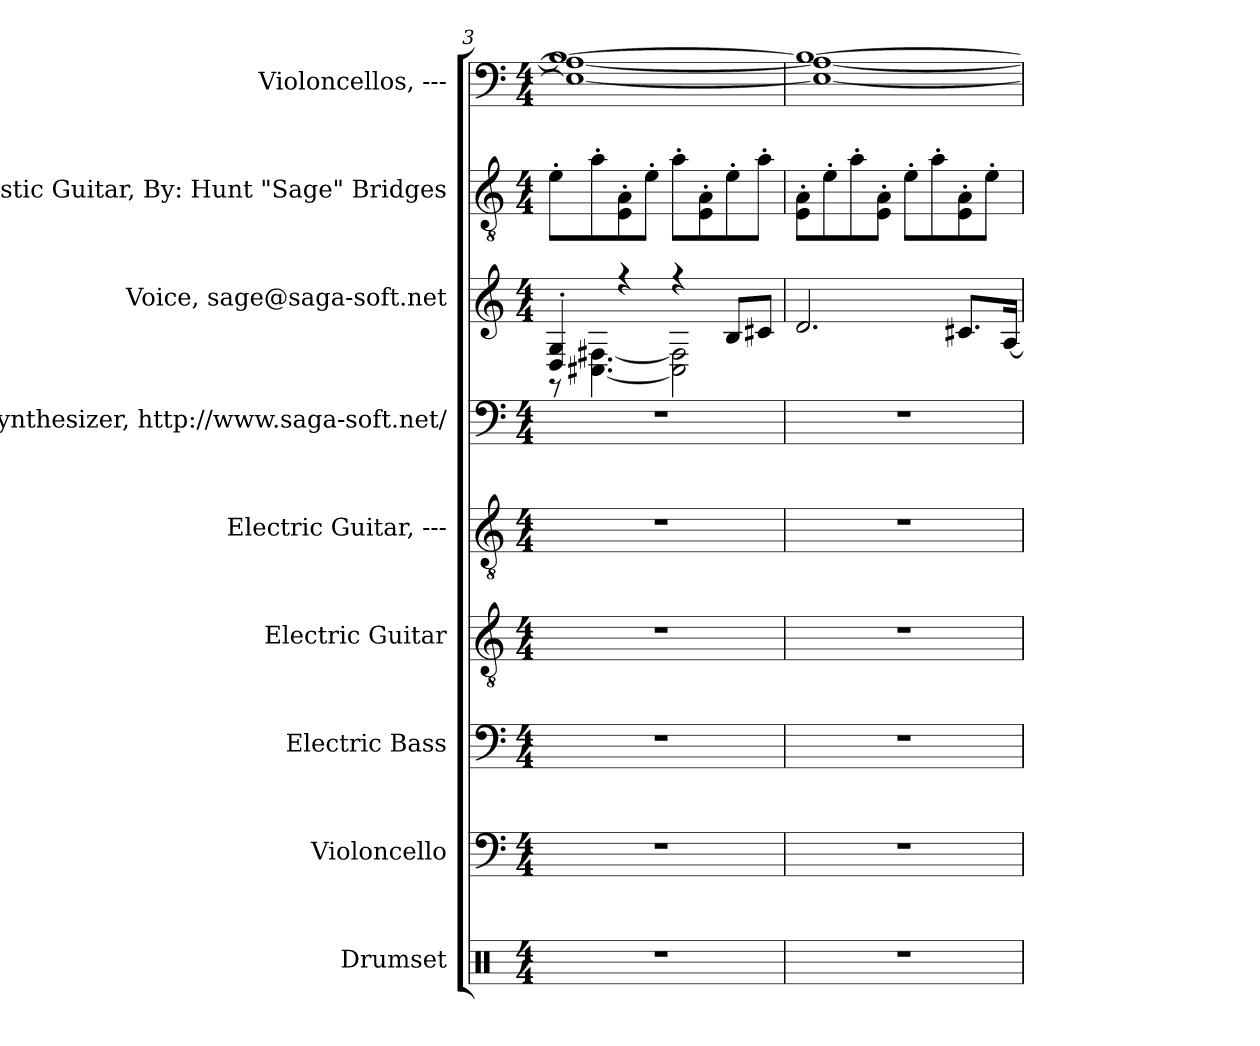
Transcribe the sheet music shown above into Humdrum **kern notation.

**kern	**kern	**kern	**kern	**kern	**kern	**kern	**kern	**kern
*part9	*part8	*part7	*part6	*part5	*part4	*part3	*part2	*part1
*staff9	*staff8	*staff7	*staff6	*staff5	*staff4	*staff3	*staff2	*staff1
*I"Drumset	*I"Violoncello	*I"Electric Bass	*I"Electric Guitar	*I"Electric Guitar, ---	*I"Saw Synthesizer, http://www.saga-soft.net/	*I"Voice, sage@saga-soft.net	*I"Acoustic Guitar, By: Hunt &quot;Sage&quot; Bridges	*I"Violoncellos, ---
*I'D. Set	*I'Vc.	*I'El. B.	*I'El. Guit.	*I'El. Guit.	*I'Synth.	*I'Vo.	*I'Guit.	*I'Vcs.
!!LO:PB:g=z
*clefX	*clefF4	*clefF4	*clefGv2	*clefGv2	*clefF4	*clefG2	*clefGv2	*clefF4
*	*	*ITrd7c12	*	*	*	*	*	*
*k[]	*k[]	*k[]	*k[]	*k[]	*k[]	*k[]	*k[]	*k[]
*M4/4	*M4/4	*M4/4	*M4/4	*M4/4	*M4/4	*M4/4	*M4/4	*M4/4
=3	=3	=3	=3	=3	=3	=3	=3	=3
*	*	*	*	*	*	*^	*	*^
1r	1r	1r	1r	1r	1r	4D/' 4G/'	8r	8e'\L	1B_	1E_ 1A_
.	.	.	.	.	.	.	[4.C#X\ [4.F#X\	8a'\	.	.
.	.	.	.	.	.	4r	.	8E\' 8A\'	.	.
.	.	.	.	.	.	.	.	8e'\J	.	.
.	.	.	.	.	.	4r	2C#\] 2F#\]	8a'\L	.	.
.	.	.	.	.	.	.	.	8E\' 8A\'	.	.
.	.	.	.	.	.	8B/L	.	8e'\	.	.
.	.	.	.	.	.	8c#X/J	.	8a'\J	.	.
*	*	*	*	*	*	*v	*v	*	*	*
=4	=4	=4	=4	=4	=4	=4	=4	=4	=4
1r	1r	1r	1r	1r	1r	2.d/	8E\' 8A\'L	1B_	1E_ 1A_
.	.	.	.	.	.	.	8e'\	.	.
.	.	.	.	.	.	.	8a'\	.	.
.	.	.	.	.	.	.	8E\' 8A\'J	.	.
.	.	.	.	.	.	.	8e'\L	.	.
.	.	.	.	.	.	.	8a'\	.	.
.	.	.	.	.	.	8.c#X/L	8E\' 8A\'	.	.
.	.	.	.	.	.	.	8e'\J	.	.
.	.	.	.	.	.	[16A/Jk	.	.	.
*	*	*	*	*	*	*	*	*v	*v
=	=	=	=	=	=	=	=	=
*-	*-	*-	*-	*-	*-	*-	*-	*-
